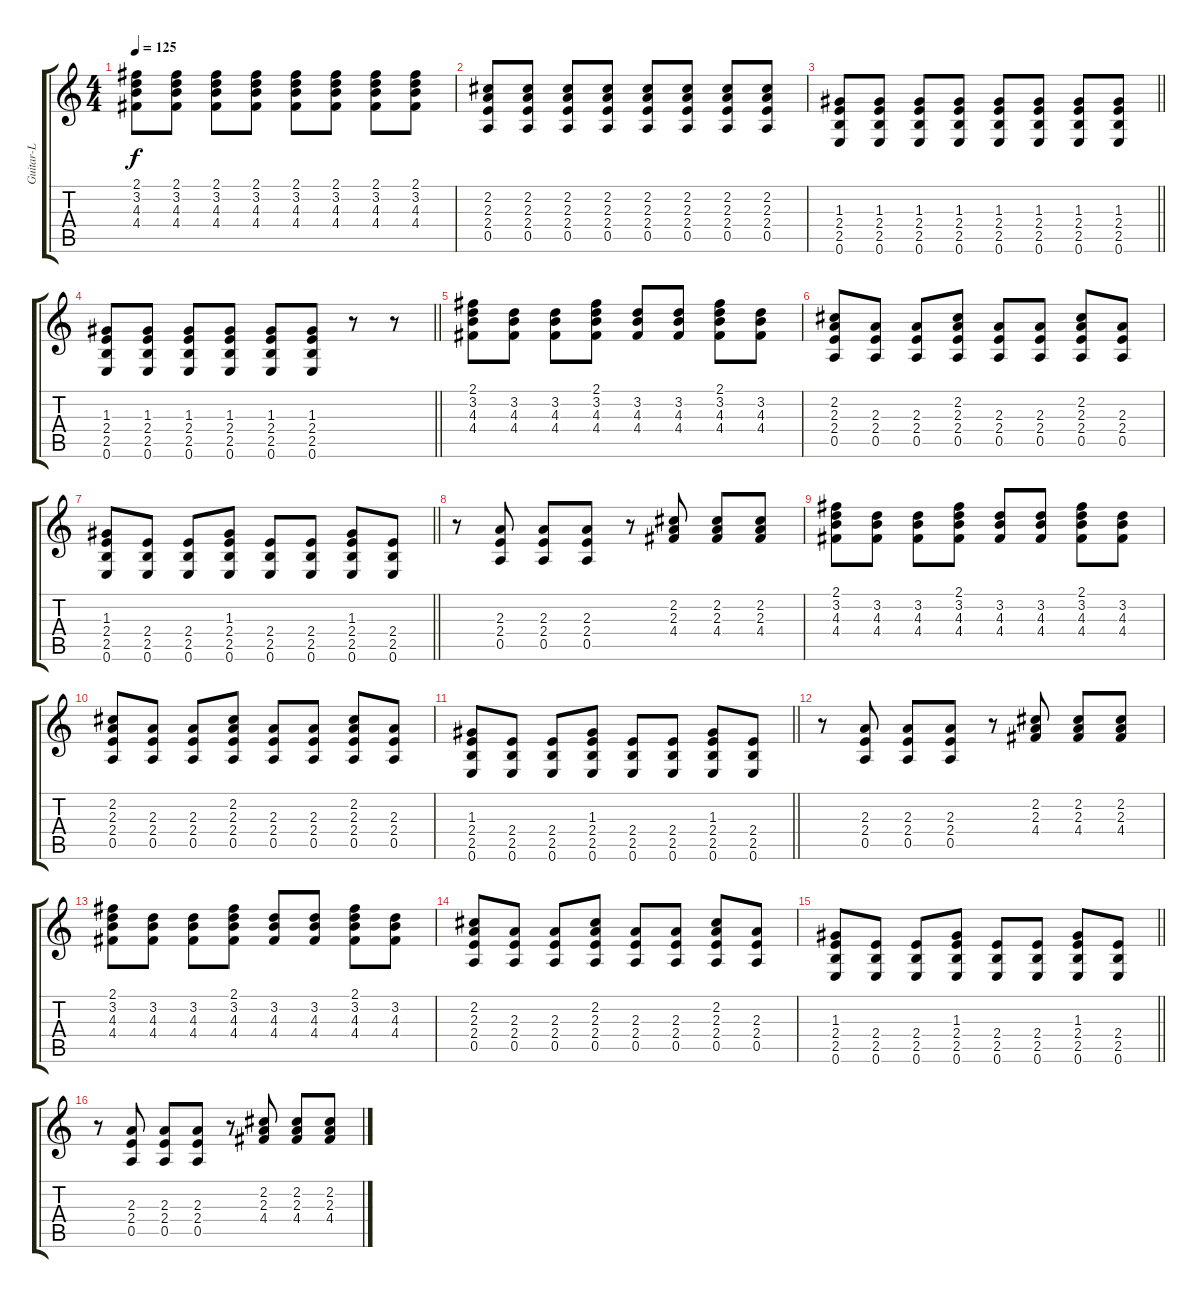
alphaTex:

\track ("Guitar-L" "Guitar-L") {instrument acousticguitarsteel}
\staff {score tabs}
\tuning (E4 B3 G3 D3 A2 E2) {hide}
\ts (4 4)
\section ("" "")
\tempo 125
\clef g2
\ks c
(2.1 3.2 4.3 4.4).8{dy f} (2.1 3.2 4.3 4.4).8 (2.1 3.2 4.3 4.4).8 (2.1 3.2 4.3 4.4).8 (2.1 3.2 4.3 4.4).8 (2.1 3.2 4.3 4.4).8 (2.1 3.2 4.3 4.4).8 (2.1 3.2 4.3 4.4).8 |
(2.2 2.3 2.4 0.5).8 (2.2 2.3 2.4 0.5).8 (2.2 2.3 2.4 0.5).8 (2.2 2.3 2.4 0.5).8 (2.2 2.3 2.4 0.5).8 (2.2 2.3 2.4 0.5).8 (2.2 2.3 2.4 0.5).8 (2.2 2.3 2.4 0.5).8 |
\barLineRight lightlight
(1.3 2.4 2.5 0.6).8 (1.3 2.4 2.5 0.6).8 (1.3 2.4 2.5 0.6).8 (1.3 2.4 2.5 0.6).8 (1.3 2.4 2.5 0.6).8 (1.3 2.4 2.5 0.6).8 (1.3 2.4 2.5 0.6).8 (1.3 2.4 2.5 0.6).8 |
\barLineRight lightlight
(1.3 2.4 2.5 0.6).8 (1.3 2.4 2.5 0.6).8 (1.3 2.4 2.5 0.6).8 (1.3 2.4 2.5 0.6).8 (1.3 2.4 2.5 0.6).8 (1.3 2.4 2.5 0.6).8 r.8 r.8 |
\section ("" "")
(2.1 3.2 4.3 4.4).8 (3.2 4.3 4.4).8 (3.2 4.3 4.4).8 (2.1 3.2 4.3 4.4).8 (3.2 4.3 4.4).8 (3.2 4.3 4.4).8 (2.1 3.2 4.3 4.4).8 (3.2 4.3 4.4).8 |
(2.2 2.3 2.4 0.5).8 (2.3 2.4 0.5).8 (2.3 2.4 0.5).8 (2.2 2.3 2.4 0.5).8 (2.3 2.4 0.5).8 (2.3 2.4 0.5).8 (2.2 2.3 2.4 0.5).8 (2.3 2.4 0.5).8 |
\barLineRight lightlight
(1.3 2.4 2.5 0.6).8 (2.4 2.5 0.6).8 (2.4 2.5 0.6).8 (1.3 2.4 2.5 0.6).8 (2.4 2.5 0.6).8 (2.4 2.5 0.6).8 (1.3 2.4 2.5 0.6).8 (2.4 2.5 0.6).8 |
r.8 (2.3 2.4 0.5).8 (2.3 2.4 0.5).8 (2.3 2.4 0.5).8 r.8 (2.2 2.3 4.4).8 (2.2 2.3 4.4).8 (2.2 2.3 4.4).8 |
(2.1 3.2 4.3 4.4).8 (3.2 4.3 4.4).8 (3.2 4.3 4.4).8 (2.1 3.2 4.3 4.4).8 (3.2 4.3 4.4).8 (3.2 4.3 4.4).8 (2.1 3.2 4.3 4.4).8 (3.2 4.3 4.4).8 |
(2.2 2.3 2.4 0.5).8 (2.3 2.4 0.5).8 (2.3 2.4 0.5).8 (2.2 2.3 2.4 0.5).8 (2.3 2.4 0.5).8 (2.3 2.4 0.5).8 (2.2 2.3 2.4 0.5).8 (2.3 2.4 0.5).8 |
\barLineRight lightlight
(1.3 2.4 2.5 0.6).8 (2.4 2.5 0.6).8 (2.4 2.5 0.6).8 (1.3 2.4 2.5 0.6).8 (2.4 2.5 0.6).8 (2.4 2.5 0.6).8 (1.3 2.4 2.5 0.6).8 (2.4 2.5 0.6).8 |
r.8 (2.3 2.4 0.5).8 (2.3 2.4 0.5).8 (2.3 2.4 0.5).8 r.8 (2.2 2.3 4.4).8 (2.2 2.3 4.4).8 (2.2 2.3 4.4).8 |
(2.1 3.2 4.3 4.4).8 (3.2 4.3 4.4).8 (3.2 4.3 4.4).8 (2.1 3.2 4.3 4.4).8 (3.2 4.3 4.4).8 (3.2 4.3 4.4).8 (2.1 3.2 4.3 4.4).8 (3.2 4.3 4.4).8 |
(2.2 2.3 2.4 0.5).8 (2.3 2.4 0.5).8 (2.3 2.4 0.5).8 (2.2 2.3 2.4 0.5).8 (2.3 2.4 0.5).8 (2.3 2.4 0.5).8 (2.2 2.3 2.4 0.5).8 (2.3 2.4 0.5).8 |
\barLineRight lightlight
(1.3 2.4 2.5 0.6).8 (2.4 2.5 0.6).8 (2.4 2.5 0.6).8 (1.3 2.4 2.5 0.6).8 (2.4 2.5 0.6).8 (2.4 2.5 0.6).8 (1.3 2.4 2.5 0.6).8 (2.4 2.5 0.6).8 |
r.8 (2.3 2.4 0.5).8 (2.3 2.4 0.5).8 (2.3 2.4 0.5).8 r.8 (2.2 2.3 4.4).8 (2.2 2.3 4.4).8 (2.2 2.3 4.4).8
